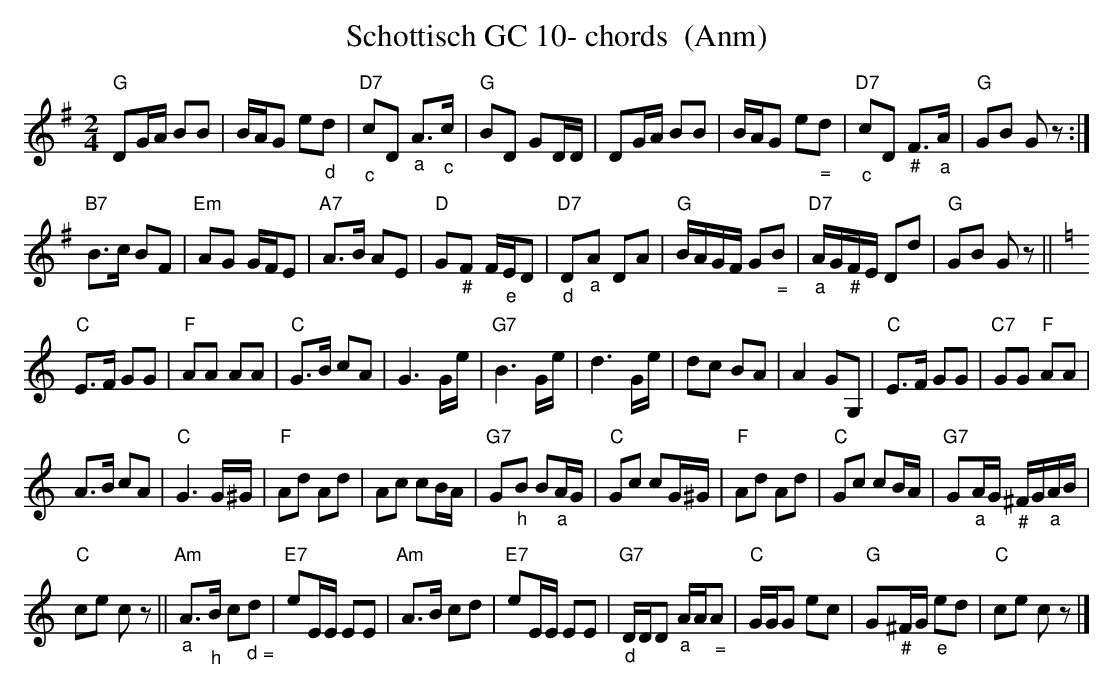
X:1
T:Schottisch GC 10- chords  (Anm)
M:2/4
L:1/16
K:Gmaj%%MIDI gchordon
"G"D2GA B2B2 | BAG2 e2"_d"d2 | "D7""_c"c2D2 "_a"A3"_c"c | "G"B2D2 G2DD | D2GA B2B2 | BAG2 e2"_="d2 | \
"D7""_c"c2D2 "_#"F3"_a"A | "G"G2B2 G2z2 :|
"B7"B3c B2F2 | "Em"A2G2 GFE2 | "A7"A3B A2E2 | "D"G2"_#"F2 F"_e"ED2 | "D7""_d"D2"_a"A2 D2A2 | \
"G"BAGF G2"_ ="B2 | "D7""_a"AG"_#"FE D2d2 | "G"G2B2 G2z2 || [K:Cmaj]
"C"E3F G2G2 | "F"A2A2 A2A2 | "C"G3B c2A2 | G6 Ge | \
"G7"B6Ge | d6 Ge | d2c2 B2A2 | A4G2G,2 | "C"E3F G2G2 | "C7"G2G2 "F"A2A2 |
A3B c2A2 | "C"G6 G^G | \
"F"A2d2 A2d2 | A2c2 c2BA | "G7"G2"_h"B2 B2"_a"AG | "C"G2c2 c2G^G | "F"A2d2 A2d2 | "C"G2c2 c2BA | "G7"G2"_a"AG "_#"^FG"_a"AB |
"C"c2e2 c2z2 || \
"Am""_a"A3"_h"B c2"_ d ="d2 | "E7"e2EE E2E2 | "Am"A3B c2d2 | "E7"e2EE E2E2 | "G7""_d"DDD2 "_a"AA"_ ="A2 | "C"GGG2 e2c2 | "G"G2"_#"^FG "_e"e2d2 | "C"c2e2 c2z2 |]
